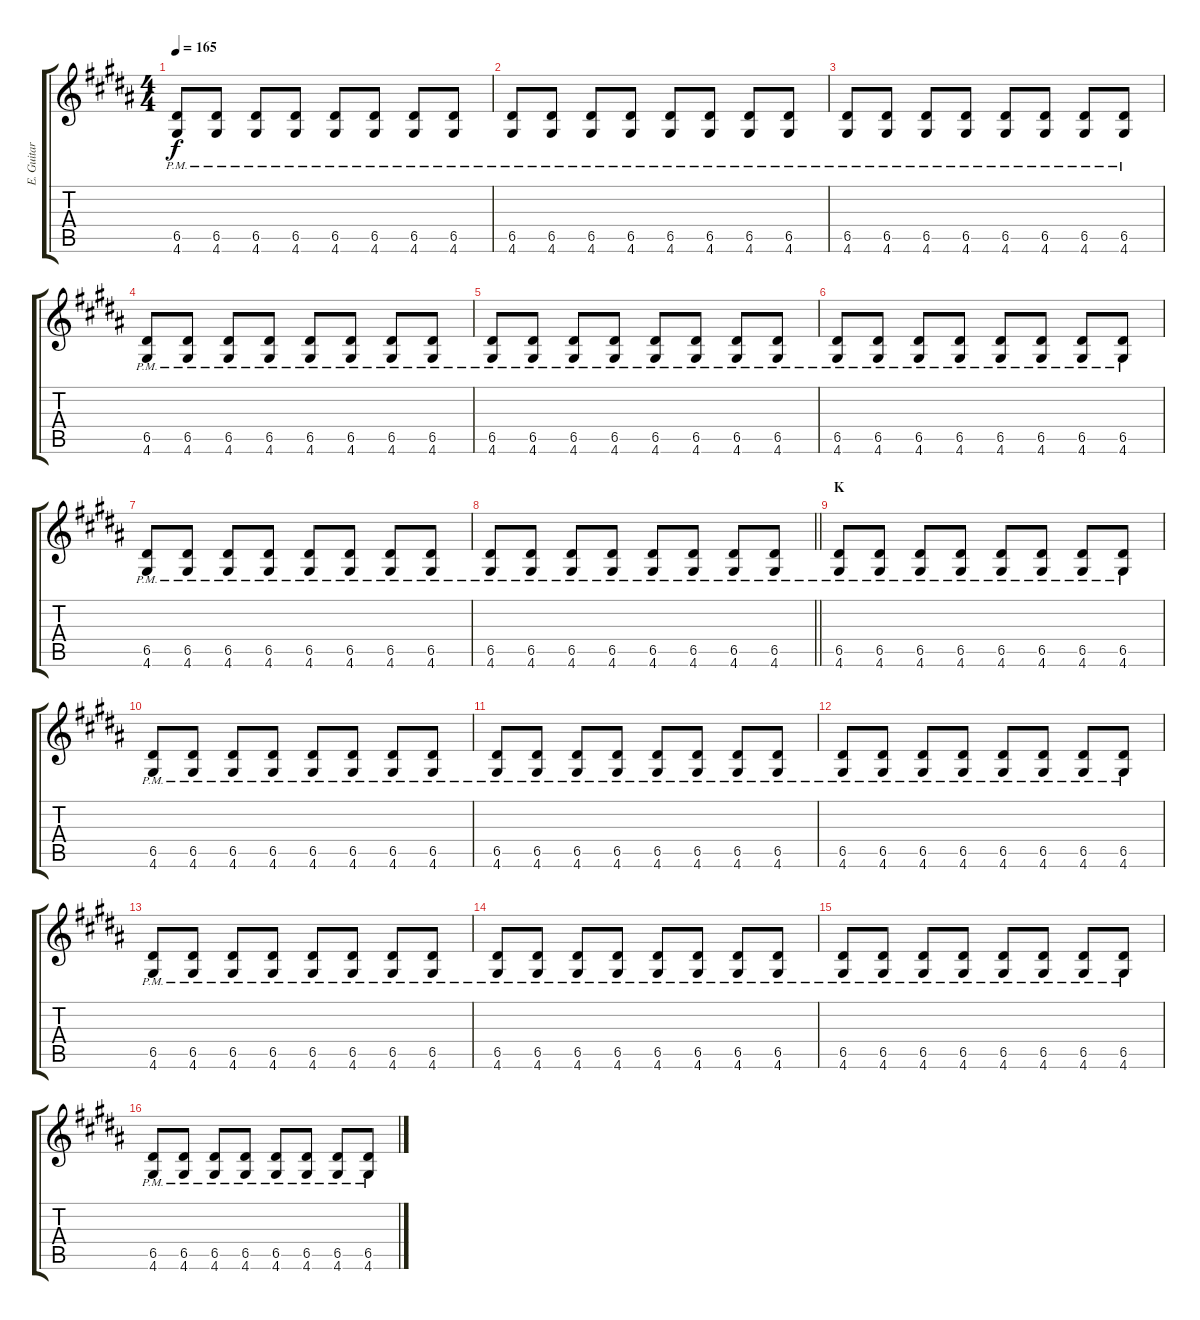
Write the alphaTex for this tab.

\track ("E. Guitar I" "E. Guitar ") {instrument overdrivenguitar}
\staff {score tabs}
\tuning (E4 B3 G3 D3 A2 E2) {hide}
\ts (4 4)
\tempo 165
\clef g2
\ks b
(6.5{pm} 4.6{pm}).8{dy f} (6.5{pm} 4.6{pm}).8 (6.5{pm} 4.6{pm}).8 (6.5{pm} 4.6{pm}).8 (6.5{pm} 4.6{pm}).8 (6.5{pm} 4.6{pm}).8 (6.5{pm} 4.6{pm}).8 (6.5{pm} 4.6{pm}).8 |
(6.5{pm} 4.6{pm}).8 (6.5{pm} 4.6{pm}).8 (6.5{pm} 4.6{pm}).8 (6.5{pm} 4.6{pm}).8 (6.5{pm} 4.6{pm}).8 (6.5{pm} 4.6{pm}).8 (6.5{pm} 4.6{pm}).8 (6.5{pm} 4.6{pm}).8 |
(6.5{pm} 4.6{pm}).8 (6.5{pm} 4.6{pm}).8 (6.5{pm} 4.6{pm}).8 (6.5{pm} 4.6{pm}).8 (6.5{pm} 4.6{pm}).8 (6.5{pm} 4.6{pm}).8 (6.5{pm} 4.6{pm}).8 (6.5{pm} 4.6{pm}).8 |
(6.5{pm} 4.6{pm}).8 (6.5{pm} 4.6{pm}).8 (6.5{pm} 4.6{pm}).8 (6.5{pm} 4.6{pm}).8 (6.5{pm} 4.6{pm}).8 (6.5{pm} 4.6{pm}).8 (6.5{pm} 4.6{pm}).8 (6.5{pm} 4.6{pm}).8 |
(6.5{pm} 4.6{pm}).8 (6.5{pm} 4.6{pm}).8 (6.5{pm} 4.6{pm}).8 (6.5{pm} 4.6{pm}).8 (6.5{pm} 4.6{pm}).8 (6.5{pm} 4.6{pm}).8 (6.5{pm} 4.6{pm}).8 (6.5{pm} 4.6{pm}).8 |
(6.5{pm} 4.6{pm}).8 (6.5{pm} 4.6{pm}).8 (6.5{pm} 4.6{pm}).8 (6.5{pm} 4.6{pm}).8 (6.5{pm} 4.6{pm}).8 (6.5{pm} 4.6{pm}).8 (6.5{pm} 4.6{pm}).8 (6.5{pm} 4.6{pm}).8 |
(6.5{pm} 4.6{pm}).8 (6.5{pm} 4.6{pm}).8 (6.5{pm} 4.6{pm}).8 (6.5{pm} 4.6{pm}).8 (6.5{pm} 4.6{pm}).8 (6.5{pm} 4.6{pm}).8 (6.5{pm} 4.6{pm}).8 (6.5{pm} 4.6{pm}).8 |
\barLineRight lightlight
(6.5{pm} 4.6{pm}).8 (6.5{pm} 4.6{pm}).8 (6.5{pm} 4.6{pm}).8 (6.5{pm} 4.6{pm}).8 (6.5{pm} 4.6{pm}).8 (6.5{pm} 4.6{pm}).8 (6.5{pm} 4.6{pm}).8 (6.5{pm} 4.6{pm}).8 |
\section ("" "K")
(6.5{pm} 4.6{pm}).8 (6.5{pm} 4.6{pm}).8 (6.5{pm} 4.6{pm}).8 (6.5{pm} 4.6{pm}).8 (6.5{pm} 4.6{pm}).8 (6.5{pm} 4.6{pm}).8 (6.5{pm} 4.6{pm}).8 (6.5{pm} 4.6{pm}).8 |
(6.5{pm} 4.6{pm}).8 (6.5{pm} 4.6{pm}).8 (6.5{pm} 4.6{pm}).8 (6.5{pm} 4.6{pm}).8 (6.5{pm} 4.6{pm}).8 (6.5{pm} 4.6{pm}).8 (6.5{pm} 4.6{pm}).8 (6.5{pm} 4.6{pm}).8 |
(6.5{pm} 4.6{pm}).8 (6.5{pm} 4.6{pm}).8 (6.5{pm} 4.6{pm}).8 (6.5{pm} 4.6{pm}).8 (6.5{pm} 4.6{pm}).8 (6.5{pm} 4.6{pm}).8 (6.5{pm} 4.6{pm}).8 (6.5{pm} 4.6{pm}).8 |
(6.5{pm} 4.6{pm}).8 (6.5{pm} 4.6{pm}).8 (6.5{pm} 4.6{pm}).8 (6.5{pm} 4.6{pm}).8 (6.5{pm} 4.6{pm}).8 (6.5{pm} 4.6{pm}).8 (6.5{pm} 4.6{pm}).8 (6.5{pm} 4.6{pm}).8 |
(6.5{pm} 4.6{pm}).8 (6.5{pm} 4.6{pm}).8 (6.5{pm} 4.6{pm}).8 (6.5{pm} 4.6{pm}).8 (6.5{pm} 4.6{pm}).8 (6.5{pm} 4.6{pm}).8 (6.5{pm} 4.6{pm}).8 (6.5{pm} 4.6{pm}).8 |
(6.5{pm} 4.6{pm}).8 (6.5{pm} 4.6{pm}).8 (6.5{pm} 4.6{pm}).8 (6.5{pm} 4.6{pm}).8 (6.5{pm} 4.6{pm}).8 (6.5{pm} 4.6{pm}).8 (6.5{pm} 4.6{pm}).8 (6.5{pm} 4.6{pm}).8 |
(6.5{pm} 4.6{pm}).8 (6.5{pm} 4.6{pm}).8 (6.5{pm} 4.6{pm}).8 (6.5{pm} 4.6{pm}).8 (6.5{pm} 4.6{pm}).8 (6.5{pm} 4.6{pm}).8 (6.5{pm} 4.6{pm}).8 (6.5{pm} 4.6{pm}).8 |
(6.5{pm} 4.6{pm}).8 (6.5{pm} 4.6{pm}).8 (6.5{pm} 4.6{pm}).8 (6.5{pm} 4.6{pm}).8 (6.5{pm} 4.6{pm}).8 (6.5{pm} 4.6{pm}).8 (6.5{pm} 4.6{pm}).8 (6.5{pm} 4.6{pm}).8
